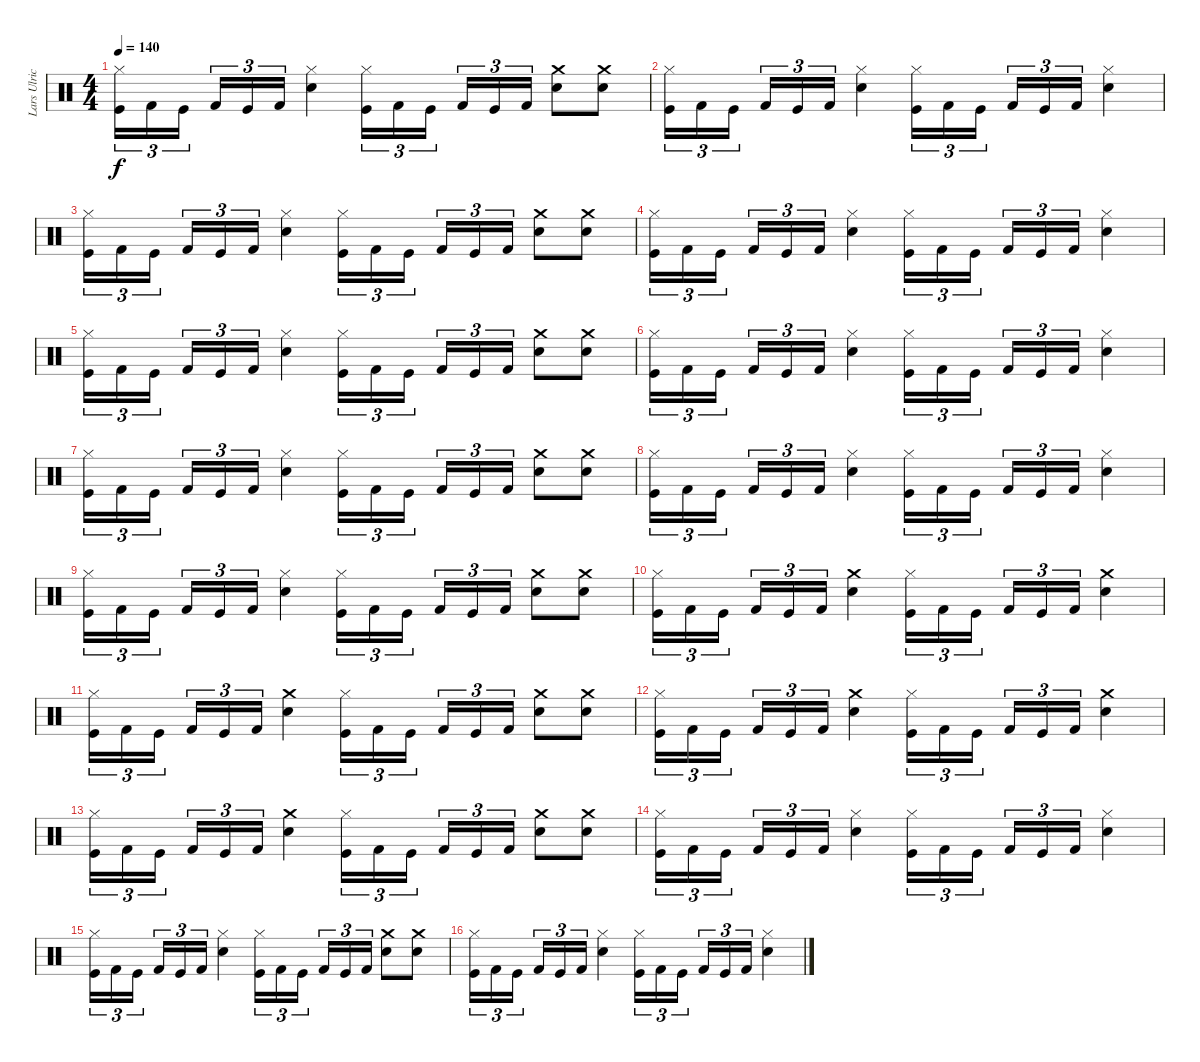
\track ("Lars Ulrich" "Lars Ulric") {instrument percussion}
\staff {score}
\articulation defaults
\ts (4 4)
\tempo 140
\clef neutral
\ks c
("Hi-Hat (closed)" "Kick (hit)").16{tu (3 2) dy f} "Kick (hit) 2".16{tu (3 2)} "Kick (hit)".16{tu (3 2)} "Kick (hit) 2".16{tu (3 2)} "Kick (hit)".16{tu (3 2)} "Kick (hit) 2".16{tu (3 2)} ("Snare (hit) 2" "Hi-Hat (closed)").4 ("Hi-Hat (closed)" "Kick (hit)").16{tu (3 2)} "Kick (hit) 2".16{tu (3 2)} "Kick (hit)".16{tu (3 2)} "Kick (hit) 2".16{tu (3 2)} "Kick (hit)".16{tu (3 2)} "Kick (hit) 2".16{tu (3 2)} ("Snare (hit) 2" "Crash medium (hit)").8 ("Snare (hit) 2" "Crash medium (hit)").8 |
("Hi-Hat (closed)" "Kick (hit)").16{tu (3 2)} "Kick (hit) 2".16{tu (3 2)} "Kick (hit)".16{tu (3 2)} "Kick (hit) 2".16{tu (3 2)} "Kick (hit)".16{tu (3 2)} "Kick (hit) 2".16{tu (3 2)} ("Snare (hit) 2" "Hi-Hat (closed)").4 ("Hi-Hat (closed)" "Kick (hit)").16{tu (3 2)} "Kick (hit) 2".16{tu (3 2)} "Kick (hit)".16{tu (3 2)} "Kick (hit) 2".16{tu (3 2)} "Kick (hit)".16{tu (3 2)} "Kick (hit) 2".16{tu (3 2)} ("Snare (hit) 2" "Hi-Hat (closed)").4 |
("Hi-Hat (closed)" "Kick (hit)").16{tu (3 2)} "Kick (hit) 2".16{tu (3 2)} "Kick (hit)".16{tu (3 2)} "Kick (hit) 2".16{tu (3 2)} "Kick (hit)".16{tu (3 2)} "Kick (hit) 2".16{tu (3 2)} ("Snare (hit) 2" "Hi-Hat (closed)").4 ("Hi-Hat (closed)" "Kick (hit)").16{tu (3 2)} "Kick (hit) 2".16{tu (3 2)} "Kick (hit)".16{tu (3 2)} "Kick (hit) 2".16{tu (3 2)} "Kick (hit)".16{tu (3 2)} "Kick (hit) 2".16{tu (3 2)} ("Snare (hit) 2" "Crash medium (hit)").8 ("Snare (hit) 2" "Crash medium (hit)").8 |
("Hi-Hat (closed)" "Kick (hit)").16{tu (3 2)} "Kick (hit) 2".16{tu (3 2)} "Kick (hit)".16{tu (3 2)} "Kick (hit) 2".16{tu (3 2)} "Kick (hit)".16{tu (3 2)} "Kick (hit) 2".16{tu (3 2)} ("Snare (hit) 2" "Hi-Hat (closed)").4 ("Hi-Hat (closed)" "Kick (hit)").16{tu (3 2)} "Kick (hit) 2".16{tu (3 2)} "Kick (hit)".16{tu (3 2)} "Kick (hit) 2".16{tu (3 2)} "Kick (hit)".16{tu (3 2)} "Kick (hit) 2".16{tu (3 2)} ("Snare (hit) 2" "Hi-Hat (closed)").4 |
("Hi-Hat (closed)" "Kick (hit)").16{tu (3 2)} "Kick (hit) 2".16{tu (3 2)} "Kick (hit)".16{tu (3 2)} "Kick (hit) 2".16{tu (3 2)} "Kick (hit)".16{tu (3 2)} "Kick (hit) 2".16{tu (3 2)} ("Snare (hit) 2" "Hi-Hat (closed)").4 ("Hi-Hat (closed)" "Kick (hit)").16{tu (3 2)} "Kick (hit) 2".16{tu (3 2)} "Kick (hit)".16{tu (3 2)} "Kick (hit) 2".16{tu (3 2)} "Kick (hit)".16{tu (3 2)} "Kick (hit) 2".16{tu (3 2)} ("Snare (hit) 2" "Crash medium (hit)").8 ("Snare (hit) 2" "Crash medium (hit)").8 |
("Hi-Hat (closed)" "Kick (hit)").16{tu (3 2)} "Kick (hit) 2".16{tu (3 2)} "Kick (hit)".16{tu (3 2)} "Kick (hit) 2".16{tu (3 2)} "Kick (hit)".16{tu (3 2)} "Kick (hit) 2".16{tu (3 2)} ("Snare (hit) 2" "Hi-Hat (closed)").4 ("Hi-Hat (closed)" "Kick (hit)").16{tu (3 2)} "Kick (hit) 2".16{tu (3 2)} "Kick (hit)".16{tu (3 2)} "Kick (hit) 2".16{tu (3 2)} "Kick (hit)".16{tu (3 2)} "Kick (hit) 2".16{tu (3 2)} ("Snare (hit) 2" "Hi-Hat (closed)").4 |
("Hi-Hat (closed)" "Kick (hit)").16{tu (3 2)} "Kick (hit) 2".16{tu (3 2)} "Kick (hit)".16{tu (3 2)} "Kick (hit) 2".16{tu (3 2)} "Kick (hit)".16{tu (3 2)} "Kick (hit) 2".16{tu (3 2)} ("Snare (hit) 2" "Hi-Hat (closed)").4 ("Hi-Hat (closed)" "Kick (hit)").16{tu (3 2)} "Kick (hit) 2".16{tu (3 2)} "Kick (hit)".16{tu (3 2)} "Kick (hit) 2".16{tu (3 2)} "Kick (hit)".16{tu (3 2)} "Kick (hit) 2".16{tu (3 2)} ("Snare (hit) 2" "Crash medium (hit)").8 ("Snare (hit) 2" "Crash medium (hit)").8 |
("Hi-Hat (closed)" "Kick (hit)").16{tu (3 2)} "Kick (hit) 2".16{tu (3 2)} "Kick (hit)".16{tu (3 2)} "Kick (hit) 2".16{tu (3 2)} "Kick (hit)".16{tu (3 2)} "Kick (hit) 2".16{tu (3 2)} ("Snare (hit) 2" "Hi-Hat (closed)").4 ("Hi-Hat (closed)" "Kick (hit)").16{tu (3 2)} "Kick (hit) 2".16{tu (3 2)} "Kick (hit)".16{tu (3 2)} "Kick (hit) 2".16{tu (3 2)} "Kick (hit)".16{tu (3 2)} "Kick (hit) 2".16{tu (3 2)} ("Snare (hit) 2" "Hi-Hat (closed)").4 |
("Hi-Hat (closed)" "Kick (hit)").16{tu (3 2)} "Kick (hit) 2".16{tu (3 2)} "Kick (hit)".16{tu (3 2)} "Kick (hit) 2".16{tu (3 2)} "Kick (hit)".16{tu (3 2)} "Kick (hit) 2".16{tu (3 2)} ("Snare (hit) 2" "Hi-Hat (closed)").4 ("Hi-Hat (closed)" "Kick (hit)").16{tu (3 2)} "Kick (hit) 2".16{tu (3 2)} "Kick (hit)".16{tu (3 2)} "Kick (hit) 2".16{tu (3 2)} "Kick (hit)".16{tu (3 2)} "Kick (hit) 2".16{tu (3 2)} ("Snare (hit) 2" "Crash medium (hit)").8 ("Snare (hit) 2" "Crash medium (hit)").8 |
("Hi-Hat (closed)" "Kick (hit)").16{tu (3 2)} "Kick (hit) 2".16{tu (3 2)} "Kick (hit)".16{tu (3 2)} "Kick (hit) 2".16{tu (3 2)} "Kick (hit)".16{tu (3 2)} "Kick (hit) 2".16{tu (3 2)} ("Crash medium (hit)" "Snare (hit) 2").4 ("Hi-Hat (closed)" "Kick (hit)").16{tu (3 2)} "Kick (hit) 2".16{tu (3 2)} "Kick (hit)".16{tu (3 2)} "Kick (hit) 2".16{tu (3 2)} "Kick (hit)".16{tu (3 2)} "Kick (hit) 2".16{tu (3 2)} ("Crash medium (hit)" "Snare (hit) 2").4 |
("Hi-Hat (closed)" "Kick (hit)").16{tu (3 2)} "Kick (hit) 2".16{tu (3 2)} "Kick (hit)".16{tu (3 2)} "Kick (hit) 2".16{tu (3 2)} "Kick (hit)".16{tu (3 2)} "Kick (hit) 2".16{tu (3 2)} ("Crash medium (hit)" "Snare (hit) 2").4 ("Hi-Hat (closed)" "Kick (hit)").16{tu (3 2)} "Kick (hit) 2".16{tu (3 2)} "Kick (hit)".16{tu (3 2)} "Kick (hit) 2".16{tu (3 2)} "Kick (hit)".16{tu (3 2)} "Kick (hit) 2".16{tu (3 2)} ("Snare (hit) 2" "Crash medium (hit)").8 ("Snare (hit) 2" "Crash medium (hit)").8 |
("Hi-Hat (closed)" "Kick (hit)").16{tu (3 2)} "Kick (hit) 2".16{tu (3 2)} "Kick (hit)".16{tu (3 2)} "Kick (hit) 2".16{tu (3 2)} "Kick (hit)".16{tu (3 2)} "Kick (hit) 2".16{tu (3 2)} ("Crash medium (hit)" "Snare (hit) 2").4 ("Hi-Hat (closed)" "Kick (hit)").16{tu (3 2)} "Kick (hit) 2".16{tu (3 2)} "Kick (hit)".16{tu (3 2)} "Kick (hit) 2".16{tu (3 2)} "Kick (hit)".16{tu (3 2)} "Kick (hit) 2".16{tu (3 2)} ("Crash medium (hit)" "Snare (hit) 2").4 |
("Hi-Hat (closed)" "Kick (hit)").16{tu (3 2)} "Kick (hit) 2".16{tu (3 2)} "Kick (hit)".16{tu (3 2)} "Kick (hit) 2".16{tu (3 2)} "Kick (hit)".16{tu (3 2)} "Kick (hit) 2".16{tu (3 2)} ("Crash medium (hit)" "Snare (hit) 2").4 ("Hi-Hat (closed)" "Kick (hit)").16{tu (3 2)} "Kick (hit) 2".16{tu (3 2)} "Kick (hit)".16{tu (3 2)} "Kick (hit) 2".16{tu (3 2)} "Kick (hit)".16{tu (3 2)} "Kick (hit) 2".16{tu (3 2)} ("Snare (hit) 2" "Crash medium (hit)").8 ("Snare (hit) 2" "Crash medium (hit)").8 |
("Hi-Hat (closed)" "Kick (hit)").16{tu (3 2)} "Kick (hit) 2".16{tu (3 2)} "Kick (hit)".16{tu (3 2)} "Kick (hit) 2".16{tu (3 2)} "Kick (hit)".16{tu (3 2)} "Kick (hit) 2".16{tu (3 2)} ("Snare (hit) 2" "Hi-Hat (closed)").4 ("Hi-Hat (closed)" "Kick (hit)").16{tu (3 2)} "Kick (hit) 2".16{tu (3 2)} "Kick (hit)".16{tu (3 2)} "Kick (hit) 2".16{tu (3 2)} "Kick (hit)".16{tu (3 2)} "Kick (hit) 2".16{tu (3 2)} ("Snare (hit) 2" "Hi-Hat (closed)").4 |
("Hi-Hat (closed)" "Kick (hit)").16{tu (3 2)} "Kick (hit) 2".16{tu (3 2)} "Kick (hit)".16{tu (3 2)} "Kick (hit) 2".16{tu (3 2)} "Kick (hit)".16{tu (3 2)} "Kick (hit) 2".16{tu (3 2)} ("Snare (hit) 2" "Hi-Hat (closed)").4 ("Hi-Hat (closed)" "Kick (hit)").16{tu (3 2)} "Kick (hit) 2".16{tu (3 2)} "Kick (hit)".16{tu (3 2)} "Kick (hit) 2".16{tu (3 2)} "Kick (hit)".16{tu (3 2)} "Kick (hit) 2".16{tu (3 2)} ("Snare (hit) 2" "Crash medium (hit)").8 ("Snare (hit) 2" "Crash medium (hit)").8 |
("Hi-Hat (closed)" "Kick (hit)").16{tu (3 2)} "Kick (hit) 2".16{tu (3 2)} "Kick (hit)".16{tu (3 2)} "Kick (hit) 2".16{tu (3 2)} "Kick (hit)".16{tu (3 2)} "Kick (hit) 2".16{tu (3 2)} ("Snare (hit) 2" "Hi-Hat (closed)").4 ("Hi-Hat (closed)" "Kick (hit)").16{tu (3 2)} "Kick (hit) 2".16{tu (3 2)} "Kick (hit)".16{tu (3 2)} "Kick (hit) 2".16{tu (3 2)} "Kick (hit)".16{tu (3 2)} "Kick (hit) 2".16{tu (3 2)} ("Snare (hit) 2" "Hi-Hat (closed)").4
